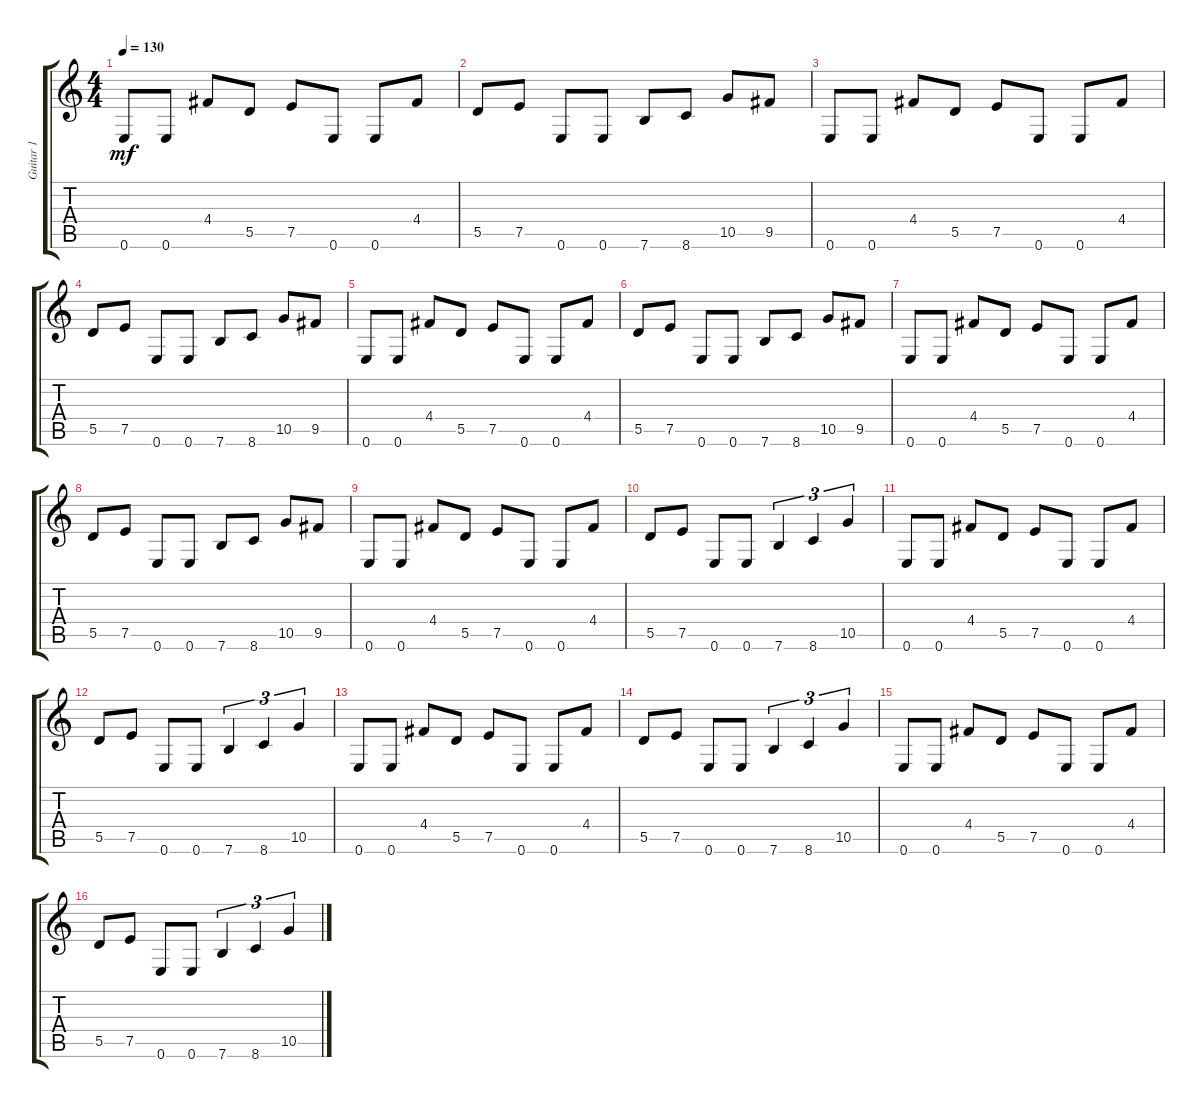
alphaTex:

\track ("Guitar 1" "Guitar 1") {instrument distortionguitar}
\staff {score tabs}
\tuning (E4 B3 G3 D3 A2 E2) {hide}
\ts (4 4)
\tempo 130
\clef g2
\ks c
0.6.8{dy mf} 0.6.8 4.4.8 5.5.8 7.5.8 0.6.8 0.6.8 4.4.8 |
5.5.8 7.5.8 0.6.8 0.6.8 7.6.8 8.6.8 10.5.8 9.5.8 |
0.6.8 0.6.8 4.4.8 5.5.8 7.5.8 0.6.8 0.6.8 4.4.8 |
5.5.8 7.5.8 0.6.8 0.6.8 7.6.8 8.6.8 10.5.8 9.5.8 |
0.6.8 0.6.8 4.4.8 5.5.8 7.5.8 0.6.8 0.6.8 4.4.8 |
5.5.8 7.5.8 0.6.8 0.6.8 7.6.8 8.6.8 10.5.8 9.5.8 |
0.6.8 0.6.8 4.4.8 5.5.8 7.5.8 0.6.8 0.6.8 4.4.8 |
5.5.8 7.5.8 0.6.8 0.6.8 7.6.8 8.6.8 10.5.8 9.5.8 |
0.6.8 0.6.8 4.4.8 5.5.8 7.5.8 0.6.8 0.6.8 4.4.8 |
5.5.8 7.5.8 0.6.8 0.6.8 7.6.4{tu (3 2)} 8.6.4{tu (3 2)} 10.5.4{tu (3 2)} |
0.6.8 0.6.8 4.4.8 5.5.8 7.5.8 0.6.8 0.6.8 4.4.8 |
5.5.8 7.5.8 0.6.8 0.6.8 7.6.4{tu (3 2)} 8.6.4{tu (3 2)} 10.5.4{tu (3 2)} |
0.6.8 0.6.8 4.4.8 5.5.8 7.5.8 0.6.8 0.6.8 4.4.8 |
5.5.8 7.5.8 0.6.8 0.6.8 7.6.4{tu (3 2)} 8.6.4{tu (3 2)} 10.5.4{tu (3 2)} |
0.6.8 0.6.8 4.4.8 5.5.8 7.5.8 0.6.8 0.6.8 4.4.8 |
5.5.8 7.5.8 0.6.8 0.6.8 7.6.4{tu (3 2)} 8.6.4{tu (3 2)} 10.5.4{tu (3 2)}
